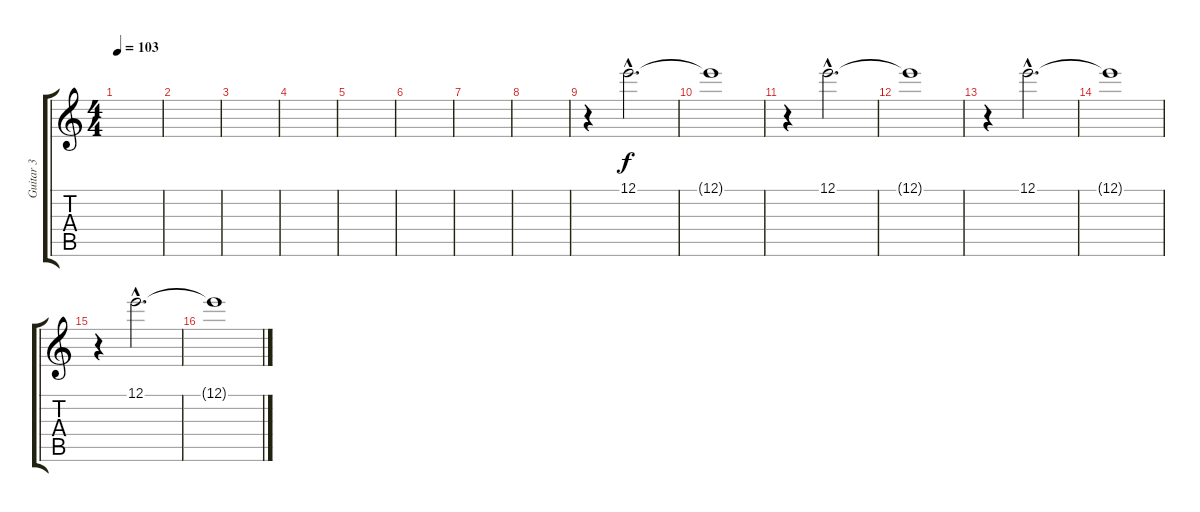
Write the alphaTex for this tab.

\track ("Guitar 3" "Guitar 3") {instrument electricguitarjazz}
\staff {score tabs}
\tuning (E4 B3 G3 D3 A2 E2) {hide}
\ts (4 4)
\tempo 103
\clef g2
\ks c
|
|
|
|
|
|
|
|
r.4{volume 9} 12.1{hac}.2{d} |
12.1{t}.1 |
r.4 12.1{hac}.2{d} |
12.1{t}.1 |
r.4 12.1{hac}.2{d} |
12.1{t}.1 |
r.4 12.1{hac}.2{d} |
12.1{t}.1
